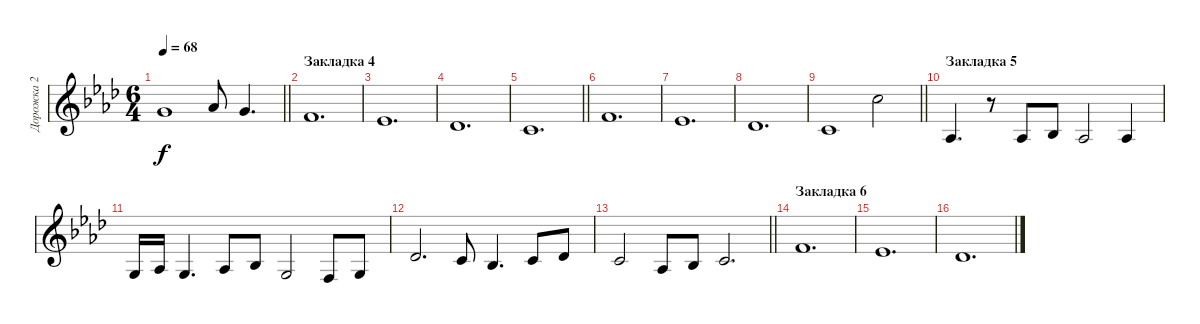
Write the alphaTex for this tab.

\track ("Дорожка 2" "Дорожка 2") {instrument cello}
\staff {score}
\tuning (A4 D4 G3 C3) {hide}
\ts (6 4)
\tempo 68
\clef g2
\barLineRight lightlight
\ks fminor
5.2.1{dy f} 6.2.8 5.2.4{d} |
\section ("" "Закладка 4")
3.2.1{d} |
1.2.1{d} |
6.3.1{d} |
\barLineRight lightlight
5.3.1{d} |
3.2.1{d} |
1.2.1{d} |
6.3.1{d} |
\barLineRight lightlight
5.3.1 10.2.2 |
\section ("" "Закладка 5")
8.4.4{d volume 8} r.8 8.4.8 10.4.8 8.4.2 8.4.4 |
7.4.16 8.4.16 7.4.4{d} 8.4.8 10.4.8 7.4.2 5.4.8 7.4.8 |
13.4.2{d} 12.4.8 10.4.4{d} 12.4.8 13.4.8 |
\barLineRight lightlight
12.4.2 8.4.8 10.4.8 12.4.2{d} |
\section ("" "Закладка 6")
3.2.1{d volume 4} |
1.2.1{d} |
6.3.1{d}
